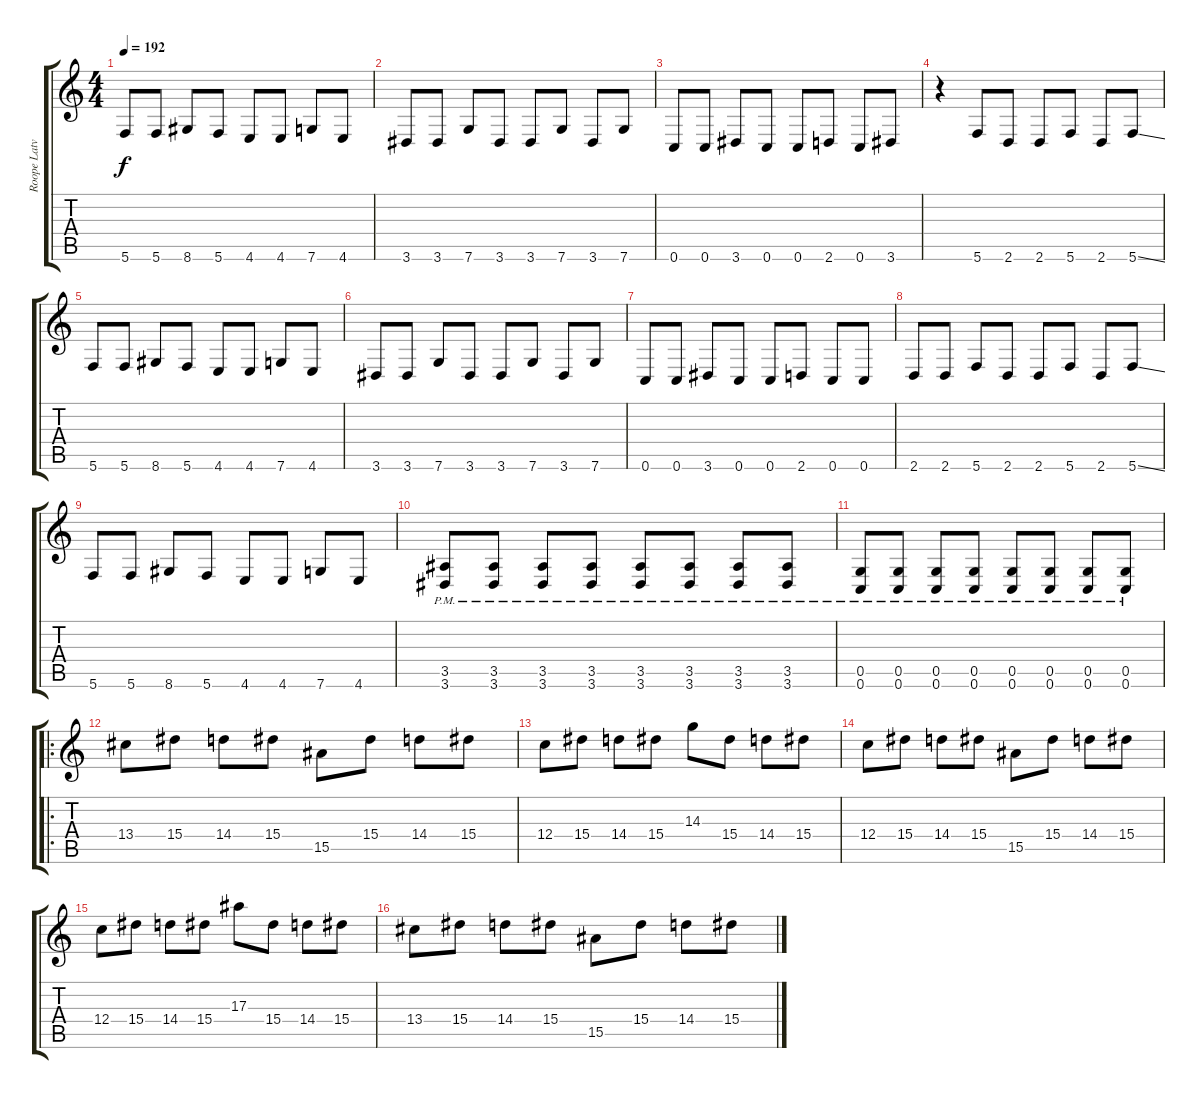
\track ("Roope Latvala" "Roope Latv") {instrument overdrivenguitar}
\staff {score tabs}
\tuning (D4 A3 F3 C3 G2 C2) {hide}
\ts (4 4)
\tempo 192
\clef g2
\ks c
5.6.8{dy f} 5.6.8 8.6.8 5.6.8 4.6.8 4.6.8 7.6.8 4.6.8 |
3.6.8 3.6.8 7.6.8 3.6.8 3.6.8 7.6.8 3.6.8 7.6.8 |
0.6.8 0.6.8 3.6.8 0.6.8 0.6.8 2.6.8 0.6.8 3.6.8 |
r.4 5.6.8 2.6.8 2.6.8 5.6.8 2.6.8 5.6{ss}.8 |
5.6.8 5.6.8 8.6.8 5.6.8 4.6.8 4.6.8 7.6.8 4.6.8 |
3.6.8 3.6.8 7.6.8 3.6.8 3.6.8 7.6.8 3.6.8 7.6.8 |
0.6.8 0.6.8 3.6.8 0.6.8 0.6.8 2.6.8 0.6.8 0.6.8 |
2.6.8 2.6.8 5.6.8 2.6.8 2.6.8 5.6.8 2.6.8 5.6{ss}.8 |
5.6.8 5.6.8 8.6.8 5.6.8 4.6.8 4.6.8 7.6.8 4.6.8 |
(3.5{pm} 3.6{pm}).8 (3.5{pm} 3.6{pm}).8 (3.5{pm} 3.6{pm}).8 (3.5{pm} 3.6{pm}).8 (3.5{pm} 3.6{pm}).8 (3.5{pm} 3.6{pm}).8 (3.5{pm} 3.6{pm}).8 (3.5{pm} 3.6{pm}).8 |
(0.5{pm} 0.6{pm}).8 (0.5{pm} 0.6{pm}).8 (0.5{pm} 0.6{pm}).8 (0.5{pm} 0.6{pm}).8 (0.5{pm} 0.6{pm}).8 (0.5{pm} 0.6{pm}).8 (0.5{pm} 0.6{pm}).8 (0.5{pm} 0.6{pm}).8 |
\ro
13.4.8 15.4.8 14.4.8 15.4.8 15.5.8 15.4.8 14.4.8 15.4.8 |
12.4.8 15.4.8 14.4.8 15.4.8 14.3.8 15.4.8 14.4.8 15.4.8 |
12.4.8 15.4.8 14.4.8 15.4.8 15.5.8 15.4.8 14.4.8 15.4.8 |
12.4.8 15.4.8 14.4.8 15.4.8 17.3.8 15.4.8 14.4.8 15.4.8 |
13.4.8 15.4.8 14.4.8 15.4.8 15.5.8 15.4.8 14.4.8 15.4.8
